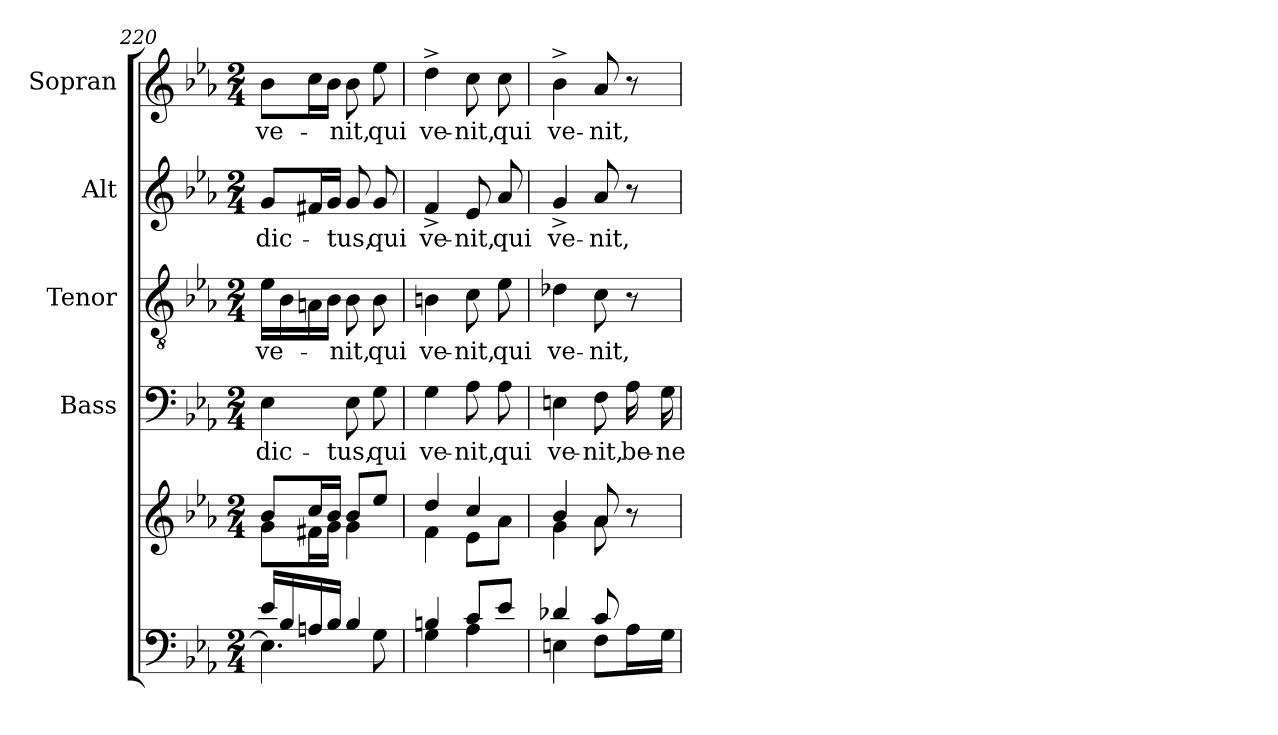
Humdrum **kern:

**kern	**kern	**kern	**text	**kern	**text	**kern	**text	**kern	**text
*part5	*part5	*part4	*part4	*part3	*part3	*part2	*part2	*part1	*part1
*staff6	*staff5	*staff4	*staff4	*staff3	*staff3	*staff2	*staff2	*staff1	*staff1
*	*	*I"Bass	*	*I"Tenor	*	*I"Alt	*	*I"Sopran	*
*	*	*I'B.	*	*I'T.	*	*I'A.	*	*I'S.	*
!!LO:LB:g=z
*clefF4	*clefG2	*clefF4	*	*clefGv2	*	*clefG2	*	*clefG2	*
*k[b-e-a-]	*k[b-e-a-]	*k[b-e-a-]	*	*k[b-e-a-]	*	*k[b-e-a-]	*	*k[b-e-a-]	*
*E-:	*E-:	*E-:	*	*E-:	*	*E-:	*	*E-:	*
*M2/4	*M2/4	*M2/4	*	*M2/4	*	*M2/4	*	*M2/4	*
=220	=220	=220	=220	=220	=220	=220	=220	=220	=220
*^	*^	*	*	*	*	*	*	*	*
!	!	!	!	!	!LO:LY:b	!	!LO:LY:b	!	!LO:LY:b	!	!LO:LY:b
16e-/LL	4.E-\]	8b-/L	8g\L	4E-\	-dic-	16e-\LL	ve-	8g/L	-dic-	8b-\L	ve-
16B-/	.	.	.	.	.	16B-\	.	.	.	.	.
16An/	.	16cc/L	16f#X\L	.	.	16An\	.	16f#X/L	.	16cc\L	.
16B-/JJ	.	16b-/JJ	16g\JJ	.	.	16B-\JJ	.	16g/JJ	.	16b-\JJ	.
!	!	!	!	!	!LO:LY:b	!	!LO:LY:b	!	!LO:LY:b	!	!LO:LY:b
4B-/	.	8b-/L	4g\	8E-\	-tus,	8B-\	-nit,	8g/	-tus,	8b-\	-nit,
!	!	!	!	!	!LO:LY:b	!	!LO:LY:b	!	!LO:LY:b	!	!LO:LY:b
.	8G\	8ee-/J	.	8G\	qui	8B-\	qui	8g/	qui	8ee-\	qui
=221	=221	=221	=221	=221	=221	=221	=221	=221	=221	=221	=221
!	!	!	!	!	!LO:LY:b	!	!LO:LY:b	!	!LO:LY:b	!	!LO:LY:b
4Bn/	4G\	4dd/	4f\	4G\	ve-	4Bn\	ve-	4f^</	ve-	4dd^>\	ve-
!	!	!	!	!	!LO:LY:b	!	!LO:LY:b	!	!LO:LY:b	!	!LO:LY:b
8c/L	4A-\	4cc/	8e-\L	8A-\	-nit,	8c\	-nit,	8e-/	-nit,	8cc\	-nit,
!	!	!	!	!	!LO:LY:b	!	!LO:LY:b	!	!LO:LY:b	!	!LO:LY:b
8e-/J	.	.	8a-\J	8A-\	qui	8e-\	qui	8a-/	qui	8cc\	qui
=222	=222	=222	=222	=222	=222	=222	=222	=222	=222	=222	=222
!	!	!	!	!	!LO:LY:b	!	!LO:LY:b	!	!LO:LY:b	!	!LO:LY:b
4d-X/	4En\	4b-/	4g\	4En\	ve-	4d-X\	ve-	4g^</	ve-	4b-^>\	ve-
!	!	!	!	!	!LO:LY:b	!	!LO:LY:b	!	!LO:LY:b	!	!LO:LY:b
8c/	8F\L	8a-/	8a-\	8F\	-nit,	8c\	-nit,	8a-/	-nit,	8a-/	-nit,
!	!	!	!	!	!LO:LY:b	!	!	!	!	!	!
8ryy	16A-\L	8r	8ryy	16A-\	be-	8r	.	8r	.	8r	.
!	!	!	!	!	!LO:LY:b	!	!	!	!	!	!
.	16G\JJ	.	.	16G\	-ne-	.	.	.	.	.	.
*v	*v	*	*	*	*	*	*	*	*	*	*
*	*v	*v	*	*	*	*	*	*	*	*
=	=	=	=	=	=	=	=	=	=
*-	*-	*-	*-	*-	*-	*-	*-	*-	*-
